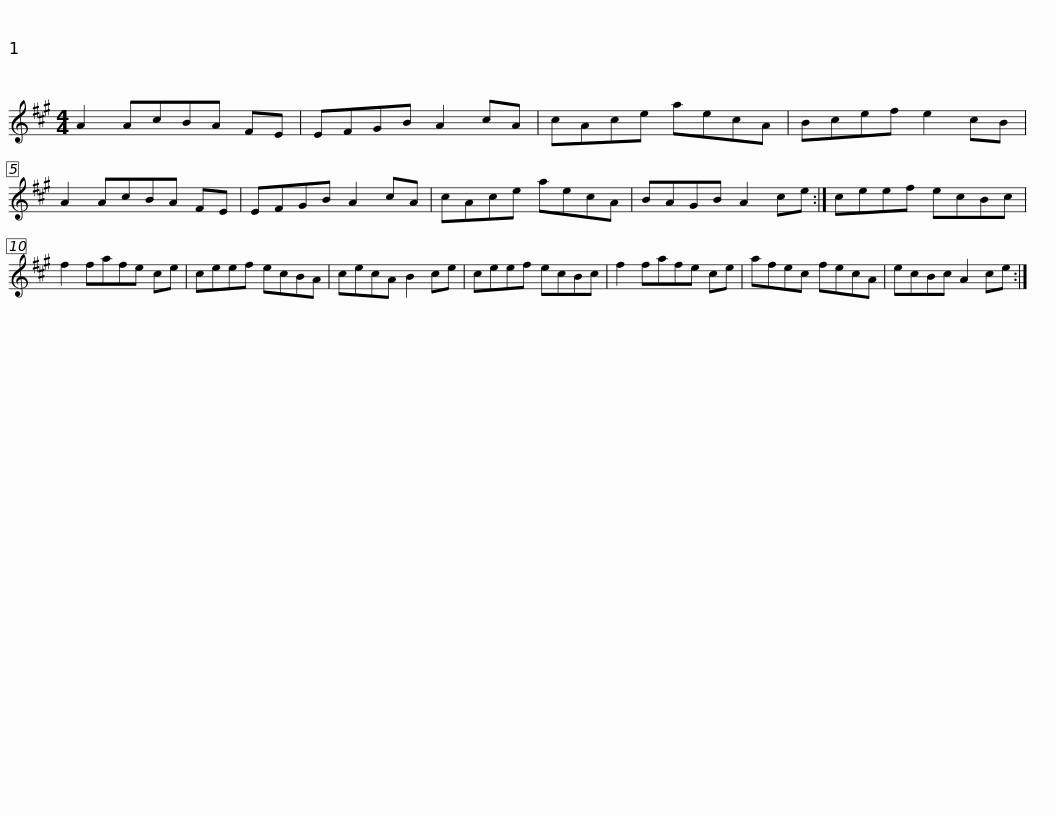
X:1
L:1/8
M:4/4
I:linebreak $
K:A
V:1 treble
V:1
 A2 AcBA FE | EFGB A2 cA | cAce aecA | Bcef e2 cB | A2 AcBA FE | %5
 EFGB A2 cA |$ cAce aecA | BAGB A2 ce :| ceef ecBc | f2 fafe ce | %10
 ceef ecBA | cecA B2 ce |$ ceef ecBc | f2 fafe ce | afec fecA | %15
 ecBc A2 ce :| %16
